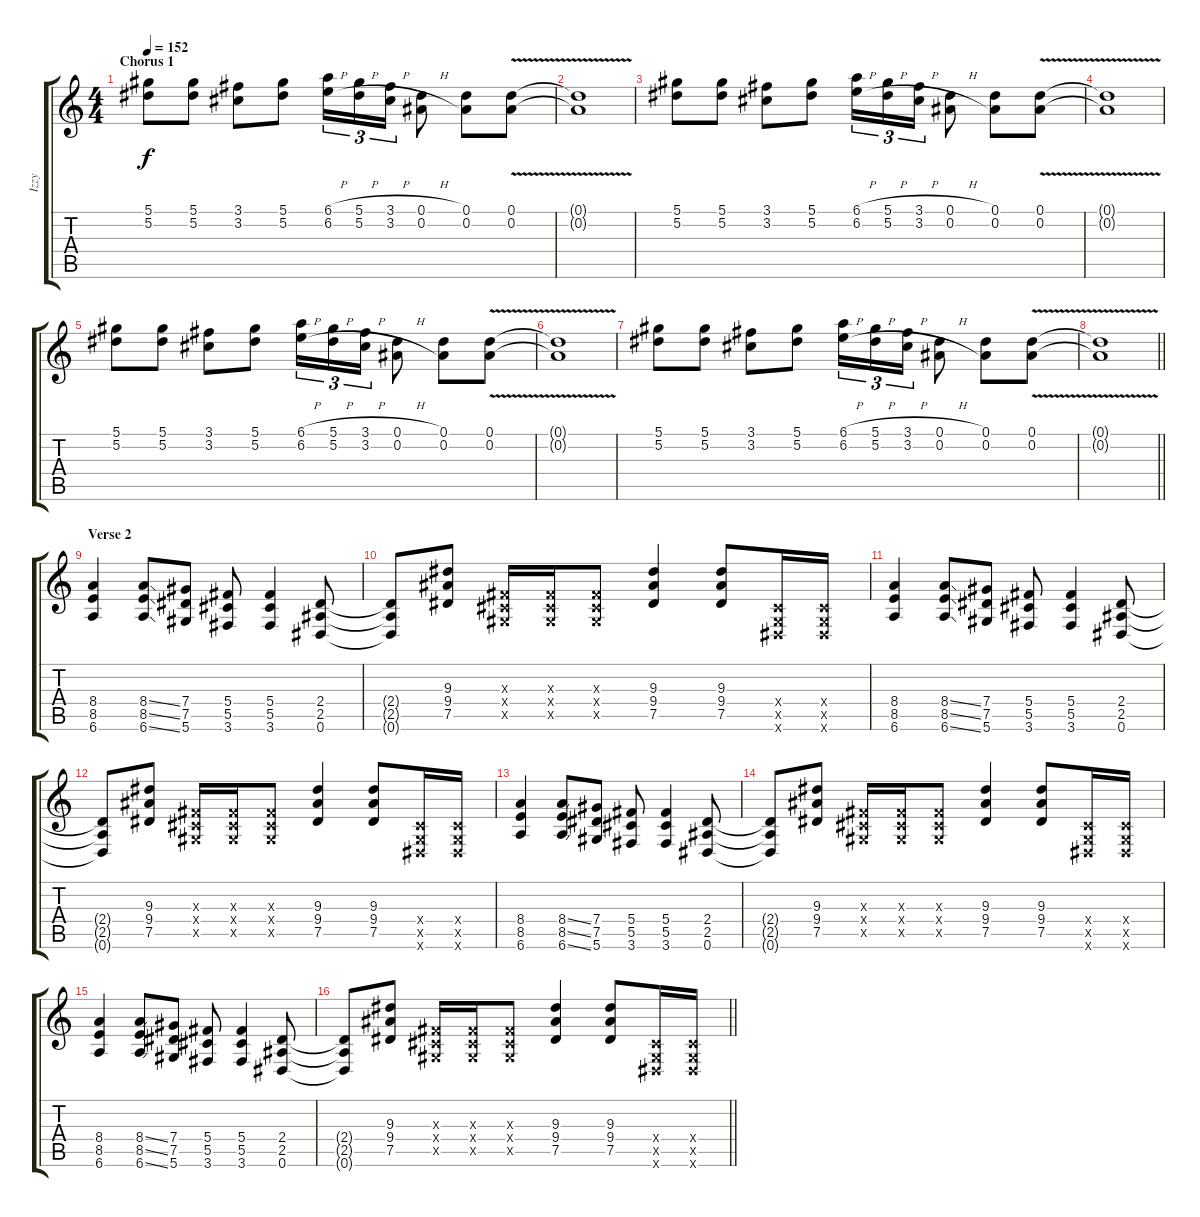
\track ("Izzy" "Izzy") {instrument overdrivenguitar}
\staff {score tabs}
\tuning (Eb4 Bb3 Gb3 Db3 Ab2 Eb2) {hide}
\ts (4 4)
\section ("" "Chorus 1")
\tempo 152
\clef g2
\ks c
(5.1 5.2).8{dy f} (5.1 5.2).8 (3.1 3.2).8 (5.1 5.2).8 (6.1{h} 6.2{h}).16{tu (3 2)} (5.1{h} 5.2{h}).16{tu (3 2)} (3.1{h} 3.2{h}).16{tu (3 2)} (0.1{h} 0.2{h}).8 (0.1 0.2).8 (0.1{v} 0.2{v}).8 |
(0.1{t} 0.2{t}).1 |
(5.1 5.2).8 (5.1 5.2).8 (3.1 3.2).8 (5.1 5.2).8 (6.1{h} 6.2{h}).16{tu (3 2)} (5.1{h} 5.2{h}).16{tu (3 2)} (3.1{h} 3.2{h}).16{tu (3 2)} (0.1{h} 0.2{h}).8 (0.1 0.2).8 (0.1{v} 0.2{v}).8 |
(0.1{t} 0.2{t}).1 |
(5.1 5.2).8 (5.1 5.2).8 (3.1 3.2).8 (5.1 5.2).8 (6.1{h} 6.2{h}).16{tu (3 2)} (5.1{h} 5.2{h}).16{tu (3 2)} (3.1{h} 3.2{h}).16{tu (3 2)} (0.1{h} 0.2{h}).8 (0.1 0.2).8 (0.1{v} 0.2{v}).8 |
(0.1{t} 0.2{t}).1 |
(5.1 5.2).8 (5.1 5.2).8 (3.1 3.2).8 (5.1 5.2).8 (6.1{h} 6.2{h}).16{tu (3 2)} (5.1{h} 5.2{h}).16{tu (3 2)} (3.1{h} 3.2{h}).16{tu (3 2)} (0.1{h} 0.2{h}).8 (0.1 0.2).8 (0.1{v} 0.2{v}).8 |
\barLineRight lightlight
(0.1{t} 0.2{t}).1 |
\section ("" "Verse 2")
(8.4 8.5 6.6).4 (8.4{ss} 8.5{ss} 6.6{ss}).8 (7.4 7.5 5.6).8 (5.4 5.5 3.6).8 (5.4 5.5 3.6).4 (2.4 2.5 0.6).8 |
(2.4{t} 2.5{t} 0.6{t}).8 (9.3 9.4 7.5).8 (0.3{x} 0.4{x} 0.5{x}).16 (0.3{x} 0.4{x} 0.5{x}).16 (0.3{x} 0.4{x} 0.5{x}).8 (9.3 9.4 7.5).4 (9.3 9.4 7.5).8 (0.4{x} 0.5{x} 0.6{x}).16 (0.4{x} 0.5{x} 0.6{x}).16 |
(8.4 8.5 6.6).4 (8.4{ss} 8.5{ss} 6.6{ss}).8 (7.4 7.5 5.6).8 (5.4 5.5 3.6).8 (5.4 5.5 3.6).4 (2.4 2.5 0.6).8 |
(2.4{t} 2.5{t} 0.6{t}).8 (9.3 9.4 7.5).8 (0.3{x} 0.4{x} 0.5{x}).16 (0.3{x} 0.4{x} 0.5{x}).16 (0.3{x} 0.4{x} 0.5{x}).8 (9.3 9.4 7.5).4 (9.3 9.4 7.5).8 (0.4{x} 0.5{x} 0.6{x}).16 (0.4{x} 0.5{x} 0.6{x}).16 |
(8.4 8.5 6.6).4 (8.4{ss} 8.5{ss} 6.6{ss}).8 (7.4 7.5 5.6).8 (5.4 5.5 3.6).8 (5.4 5.5 3.6).4 (2.4 2.5 0.6).8 |
(2.4{t} 2.5{t} 0.6{t}).8 (9.3 9.4 7.5).8 (0.3{x} 0.4{x} 0.5{x}).16 (0.3{x} 0.4{x} 0.5{x}).16 (0.3{x} 0.4{x} 0.5{x}).8 (9.3 9.4 7.5).4 (9.3 9.4 7.5).8 (0.4{x} 0.5{x} 0.6{x}).16 (0.4{x} 0.5{x} 0.6{x}).16 |
(8.4 8.5 6.6).4 (8.4{ss} 8.5{ss} 6.6{ss}).8 (7.4 7.5 5.6).8 (5.4 5.5 3.6).8 (5.4 5.5 3.6).4 (2.4 2.5 0.6).8 |
\barLineRight lightlight
(2.4{t} 2.5{t} 0.6{t}).8 (9.3 9.4 7.5).8 (0.3{x} 0.4{x} 0.5{x}).16 (0.3{x} 0.4{x} 0.5{x}).16 (0.3{x} 0.4{x} 0.5{x}).8 (9.3 9.4 7.5).4 (9.3 9.4 7.5).8 (0.4{x} 0.5{x} 0.6{x}).16 (0.4{x} 0.5{x} 0.6{x}).16
